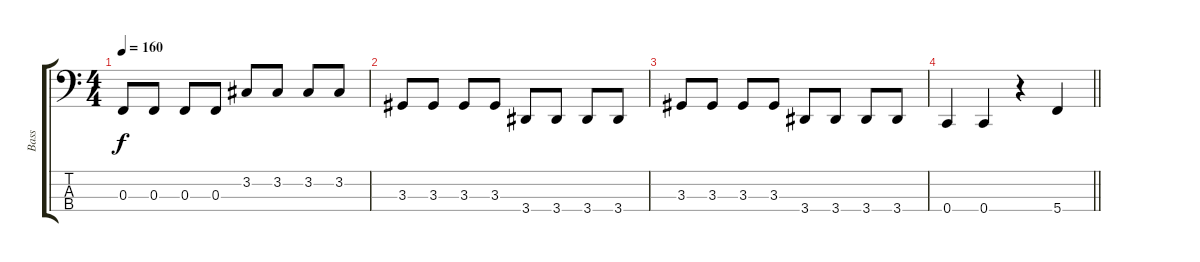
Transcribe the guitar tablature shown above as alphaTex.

\track ("Bass" "Bass") {instrument electricbasspick}
\staff {score tabs}
\tuning (Eb2 Bb1 F1 C1) {hide}
\ts (4 4)
\tempo 160
\clef f4
\ks c
0.3.8{dy f} 0.3.8 0.3.8 0.3.8 3.2.8 3.2.8 3.2.8 3.2.8 |
3.3.8 3.3.8 3.3.8 3.3.8 3.4.8 3.4.8 3.4.8 3.4.8 |
3.3.8 3.3.8 3.3.8 3.3.8 3.4.8 3.4.8 3.4.8 3.4.8 |
\barLineRight lightlight
0.4.4 0.4.4 r.4 5.4.4
